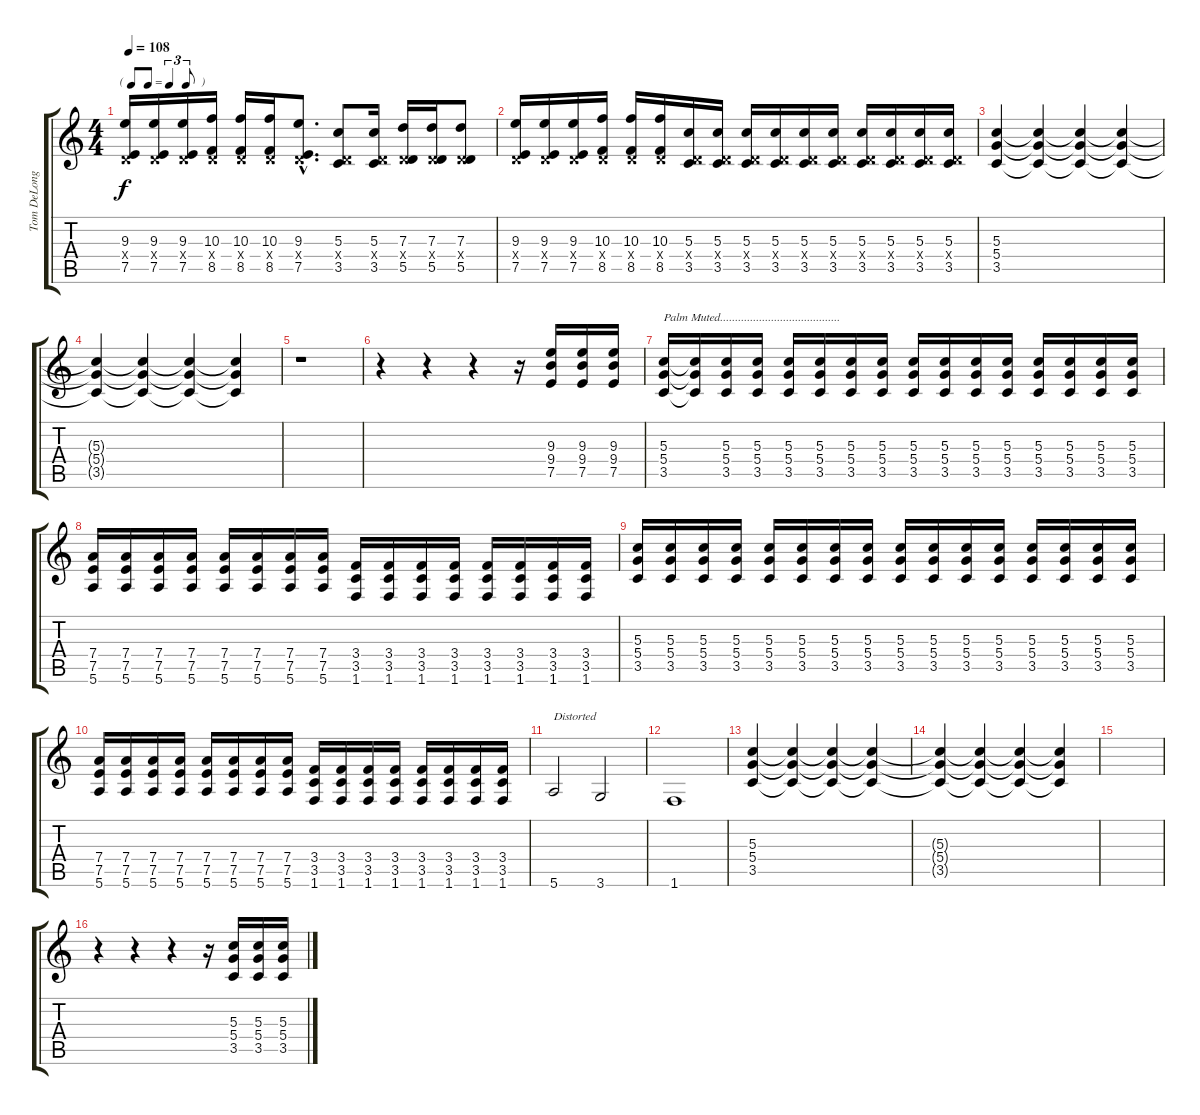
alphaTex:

\track ("Tom DeLonge (Guitar 1)" "Tom DeLong") {instrument distortionguitar}
\staff {score tabs}
\tuning (E4 B3 G3 D3 A2 E2) {hide}
\ts (4 4)
\tf triplet8th
\tempo 108
\clef g2
\ks c
(9.3 0.4{x} 7.5).16{dy f} (9.3 0.4{x} 7.5).16 (9.3 0.4{x} 7.5).16 (10.3 0.4{x} 8.5).16 (10.3 0.4{x} 8.5).16 (10.3 0.4{x} 8.5).16 (9.3{hac} 0.4{hac x} 7.5{hac}).8{d} (5.3 0.4{x} 3.5).8 (5.3 0.4{x} 3.5).16 (7.3 0.4{x} 5.5).16 (7.3 0.4{x} 5.5).16 (7.3 0.4{x} 5.5).8 |
(9.3 0.4{x} 7.5).16 (9.3 0.4{x} 7.5).16 (9.3 0.4{x} 7.5).16 (10.3 0.4{x} 8.5).16 (10.3 0.4{x} 8.5).16 (10.3 0.4{x} 8.5).16 (5.3 0.4{x} 3.5).16 (5.3 0.4{x} 3.5).16 (5.3 0.4{x} 3.5).16 (5.3 0.4{x} 3.5).16 (5.3 0.4{x} 3.5).16 (5.3 0.4{x} 3.5).16 (5.3 0.4{x} 3.5).16 (5.3 0.4{x} 3.5).16 (5.3 0.4{x} 3.5).16 (5.3 0.4{x} 3.5).16 |
(5.3 5.4 3.5).4 (5.3{t} 5.4{t} 3.5{t}).4{volume 14} (5.3{t} 5.4{t} 3.5{t}).4{volume 12} (5.3{t} 5.4{t} 3.5{t}).4{volume 10} |
(5.3{t} 5.4{t} 3.5{t}).4{volume 8} (5.3{t} 5.4{t} 3.5{t}).4{volume 6} (5.3{t} 5.4{t} 3.5{t}).4{volume 4} (5.3{t} 5.4{t} 3.5{t}).4{volume 2} |
r.1{volume 16} |
r.4 r.4 r.4 r.16 (9.3 9.4 7.5).16 (9.3 9.4 7.5).16 (9.3 9.4 7.5).16 |
(5.3 5.4 3.5).16{txt "Palm Muted........................................"} (5.3{t} 5.4{t} 3.5{t}).16 (5.3 5.4 3.5).16{instrument electricguitarmuted} (5.3 5.4 3.5).16 (5.3 5.4 3.5).16 (5.3 5.4 3.5).16 (5.3 5.4 3.5).16 (5.3 5.4 3.5).16 (5.3 5.4 3.5).16 (5.3 5.4 3.5).16 (5.3 5.4 3.5).16 (5.3 5.4 3.5).16 (5.3 5.4 3.5).16 (5.3 5.4 3.5).16 (5.3 5.4 3.5).16 (5.3 5.4 3.5).16 |
(7.4 7.5 5.6).16 (7.4 7.5 5.6).16 (7.4 7.5 5.6).16 (7.4 7.5 5.6).16 (7.4 7.5 5.6).16 (7.4 7.5 5.6).16 (7.4 7.5 5.6).16 (7.4 7.5 5.6).16 (3.4 3.5 1.6).16 (3.4 3.5 1.6).16 (3.4 3.5 1.6).16 (3.4 3.5 1.6).16 (3.4 3.5 1.6).16 (3.4 3.5 1.6).16 (3.4 3.5 1.6).16 (3.4 3.5 1.6).16 |
(5.3 5.4 3.5).16 (5.3 5.4 3.5).16 (5.3 5.4 3.5).16 (5.3 5.4 3.5).16 (5.3 5.4 3.5).16 (5.3 5.4 3.5).16 (5.3 5.4 3.5).16 (5.3 5.4 3.5).16 (5.3 5.4 3.5).16 (5.3 5.4 3.5).16 (5.3 5.4 3.5).16 (5.3 5.4 3.5).16 (5.3 5.4 3.5).16 (5.3 5.4 3.5).16 (5.3 5.4 3.5).16 (5.3 5.4 3.5).16 |
(7.4 7.5 5.6).16 (7.4 7.5 5.6).16 (7.4 7.5 5.6).16 (7.4 7.5 5.6).16 (7.4 7.5 5.6).16 (7.4 7.5 5.6).16 (7.4 7.5 5.6).16 (7.4 7.5 5.6).16 (3.4 3.5 1.6).16 (3.4 3.5 1.6).16 (3.4 3.5 1.6).16 (3.4 3.5 1.6).16 (3.4 3.5 1.6).16 (3.4 3.5 1.6).16 (3.4 3.5 1.6).16 (3.4 3.5 1.6).16 |
5.6.2{txt "Distorted" instrument distortionguitar} 3.6.2 |
1.6.1 |
(5.3 5.4 3.5).4 (5.3{t} 5.4{t} 3.5{t}).4{volume 14} (5.3{t} 5.4{t} 3.5{t}).4{volume 12} (5.3{t} 5.4{t} 3.5{t}).4{volume 10} |
(5.3{t} 5.4{t} 3.5{t}).4{volume 8} (5.3{t} 5.4{t} 3.5{t}).4{volume 6} (5.3{t} 5.4{t} 3.5{t}).4{volume 4} (5.3{t} 5.4{t} 3.5{t}).4{volume 2} |
|
r.4 r.4 r.4 r.16 (5.3 5.4 3.5).16 (5.3 5.4 3.5).16 (5.3 5.4 3.5).16
